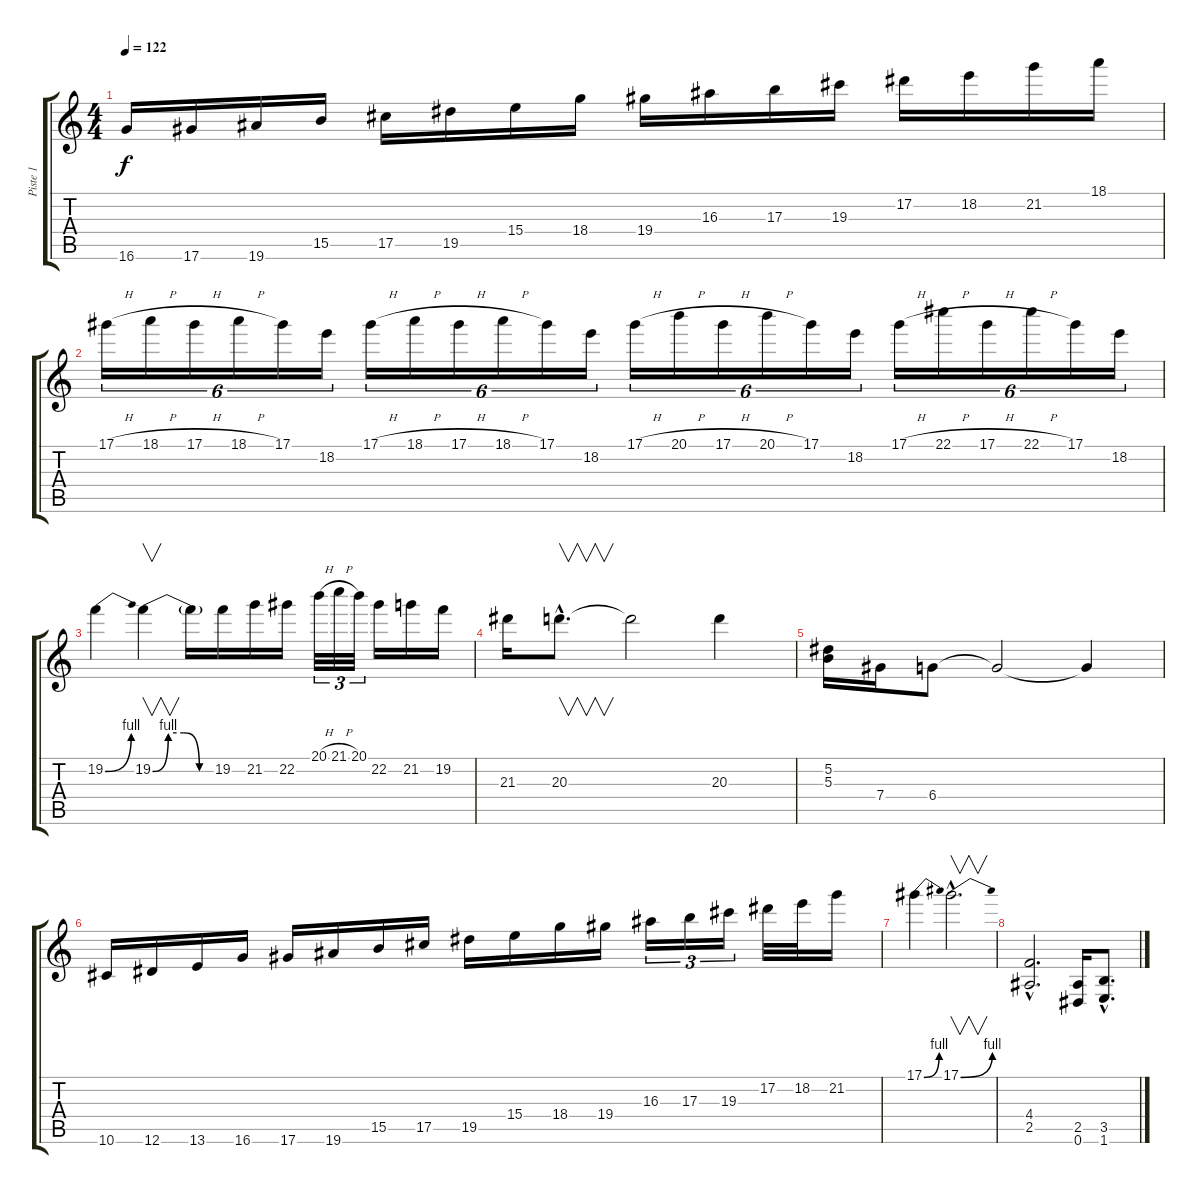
\track ("Piste 1" "Piste 1") {instrument distortionguitar}
\staff {score tabs}
\tuning (Eb4 Bb3 Gb3 Db3 Ab2 Eb2) {hide}
\ts (4 4)
\tempo 122
\clef g2
\ks c
16.6.16{dy f} 17.6.16 19.6.16 15.5.16 17.5.16 19.5.16 15.4.16 18.4.16 19.4.16 16.3.16 17.3.16 19.3.16 17.2.16 18.2.16 21.2.16 18.1.16 |
17.1{h}.16{tu (6 4)} 18.1{h}.16{tu (6 4)} 17.1{h}.16{tu (6 4)} 18.1{h}.16{tu (6 4)} 17.1.16{tu (6 4)} 18.2.16{tu (6 4)} 17.1{h}.16{tu (6 4)} 18.1{h}.16{tu (6 4)} 17.1{h}.16{tu (6 4)} 18.1{h}.16{tu (6 4)} 17.1.16{tu (6 4)} 18.2.16{tu (6 4)} 17.1{h}.16{tu (6 4)} 20.1{h}.16{tu (6 4)} 17.1{h}.16{tu (6 4)} 20.1{h}.16{tu (6 4)} 17.1.16{tu (6 4)} 18.2.16{tu (6 4)} 17.1{h}.16{tu (6 4)} 22.1{h}.16{tu (6 4)} 17.1{h}.16{tu (6 4)} 22.1{h}.16{tu (6 4)} 17.1.16{tu (6 4)} 18.2.16{tu (6 4)} |
19.2{be (bend 0 0 60 4)}.4 19.2{be (custom 0 0 15 4 30 4 45 0 60 0)}.4{v} 19.2{t}.16 19.2.16 21.2.16 22.2.16 20.1{h}.32{tu (3 2)} 21.1{h}.32{tu (3 2)} 20.1.32{tu (3 2)} 22.2.16 21.2.16 19.2.16 |
21.3.16 20.3{hac}.8{v d} 20.3{t}.2 20.3.4 |
(5.2 5.3).16 7.4.16 6.4.8 6.4{t}.2 6.4{t}.4 |
10.6.16 12.6.16 13.6.16 16.6.16 17.6.16 19.6.16 15.5.16 17.5.16 19.5.16 15.4.16 18.4.16 19.4.16 16.3.16{tu (3 2)} 17.3.16{tu (3 2)} 19.3.16{tu (3 2)} 17.2.32 18.2.32 21.2.16 |
17.1{be (bend 0 0 60 4)}.4 17.1{be (bend 0 0 60 4) hac}.2{v d} |
(4.4{hac} 2.5{hac}).2{d} (2.5 0.6).16 (3.5{hac} 1.6{hac}).8{d}
